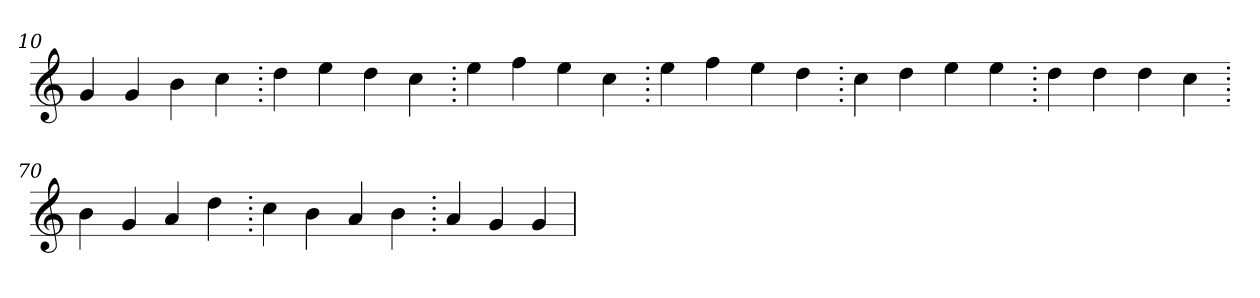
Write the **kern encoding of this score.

**kern
*part1
*staff1
*clefG2
=10.
4g
4g
4b
4cc
=20.
4dd
4ee
4dd
4cc
=30.
4ee
4ff
4ee
4cc
=40.
4ee
4ff
4ee
4dd
=50.
4cc
4dd
4ee
4ee
=60.
4dd
4dd
4dd
4cc
=70.
4b
4g
4a
4dd
=80.
4cc
4b
4a
4b
=90.
4a
4g
4g
=
*-
